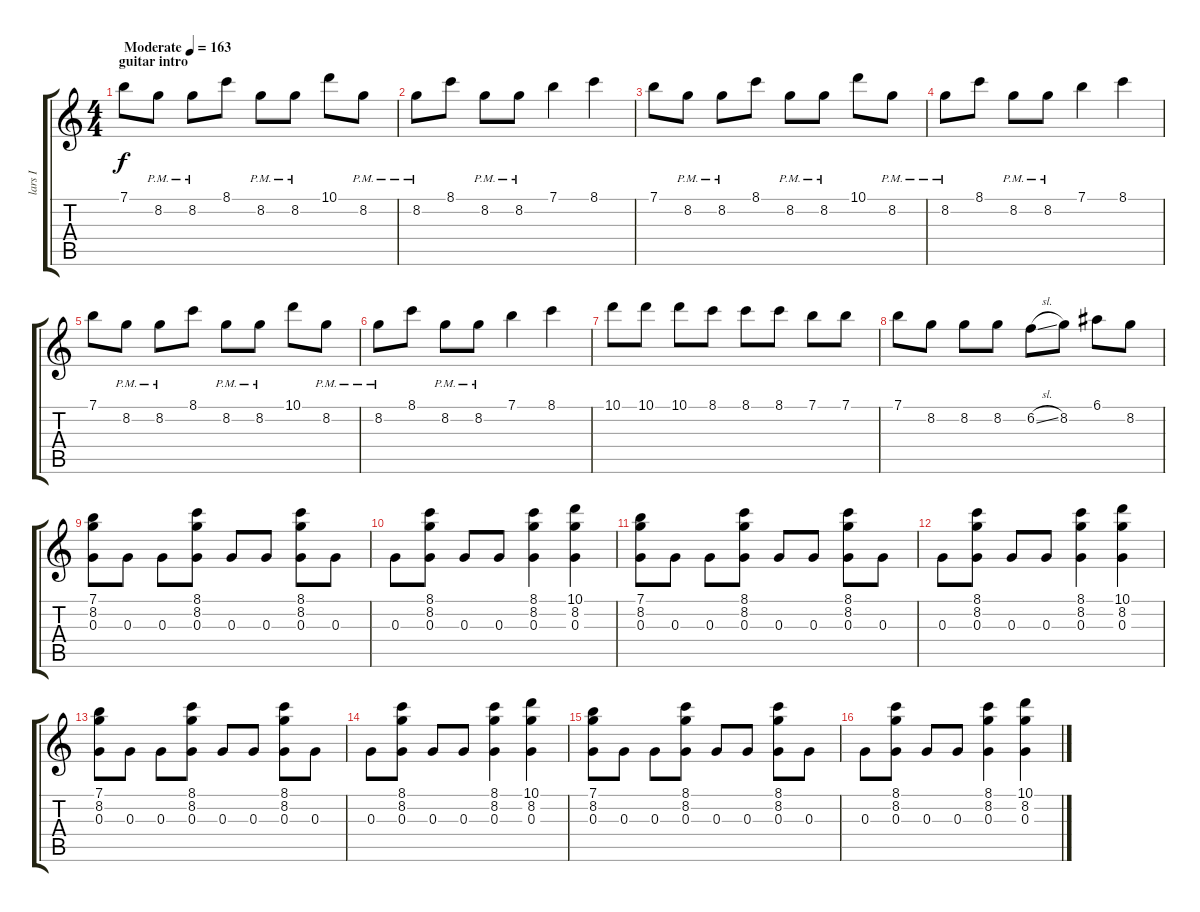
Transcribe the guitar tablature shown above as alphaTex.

\track ("lars I" "lars I") {instrument distortionguitar}
\staff {score tabs}
\tuning (E4 B3 G3 D3 A2 E2) {hide}
\ts (4 4)
\section ("" "guitar intro")
\tempo (163 "Moderate")
\clef g2
\ks c
7.1.8{dy f instrument distortionguitar} 8.2{pm}.8 8.2{pm}.8 8.1.8 8.2{pm}.8 8.2{pm}.8 10.1.8 8.2{pm}.8 |
8.2{pm}.8 8.1.8 8.2{pm}.8 8.2{pm}.8 7.1.4 8.1.4 |
7.1.8 8.2{pm}.8 8.2{pm}.8 8.1.8 8.2{pm}.8 8.2{pm}.8 10.1.8 8.2{pm}.8 |
8.2{pm}.8 8.1.8 8.2{pm}.8 8.2{pm}.8 7.1.4 8.1.4 |
7.1.8 8.2{pm}.8 8.2{pm}.8 8.1.8 8.2{pm}.8 8.2{pm}.8 10.1.8 8.2{pm}.8 |
8.2{pm}.8 8.1.8 8.2{pm}.8 8.2{pm}.8 7.1.4 8.1.4 |
10.1.8 10.1.8 10.1.8 8.1.8 8.1.8 8.1.8 7.1.8 7.1.8 |
7.1.8 8.2.8 8.2.8 8.2.8 6.2{sl}.8 8.2.8 6.1.8 8.2.8 |
(7.1 8.2 0.3).8 0.3.8 0.3.8 (8.1 8.2 0.3).8 0.3.8 0.3.8 (8.1 8.2 0.3).8 0.3.8 |
0.3.8 (8.1 8.2 0.3).8 0.3.8 0.3.8 (8.1 8.2 0.3).4 (10.1 8.2 0.3).4 |
(7.1 8.2 0.3).8 0.3.8 0.3.8 (8.1 8.2 0.3).8 0.3.8 0.3.8 (8.1 8.2 0.3).8 0.3.8 |
0.3.8 (8.1 8.2 0.3).8 0.3.8 0.3.8 (8.1 8.2 0.3).4 (10.1 8.2 0.3).4 |
(7.1 8.2 0.3).8 0.3.8 0.3.8 (8.1 8.2 0.3).8 0.3.8 0.3.8 (8.1 8.2 0.3).8 0.3.8 |
0.3.8 (8.1 8.2 0.3).8 0.3.8 0.3.8 (8.1 8.2 0.3).4 (10.1 8.2 0.3).4 |
(7.1 8.2 0.3).8 0.3.8 0.3.8 (8.1 8.2 0.3).8 0.3.8 0.3.8 (8.1 8.2 0.3).8 0.3.8 |
0.3.8 (8.1 8.2 0.3).8 0.3.8 0.3.8 (8.1 8.2 0.3).4 (10.1 8.2 0.3).4
